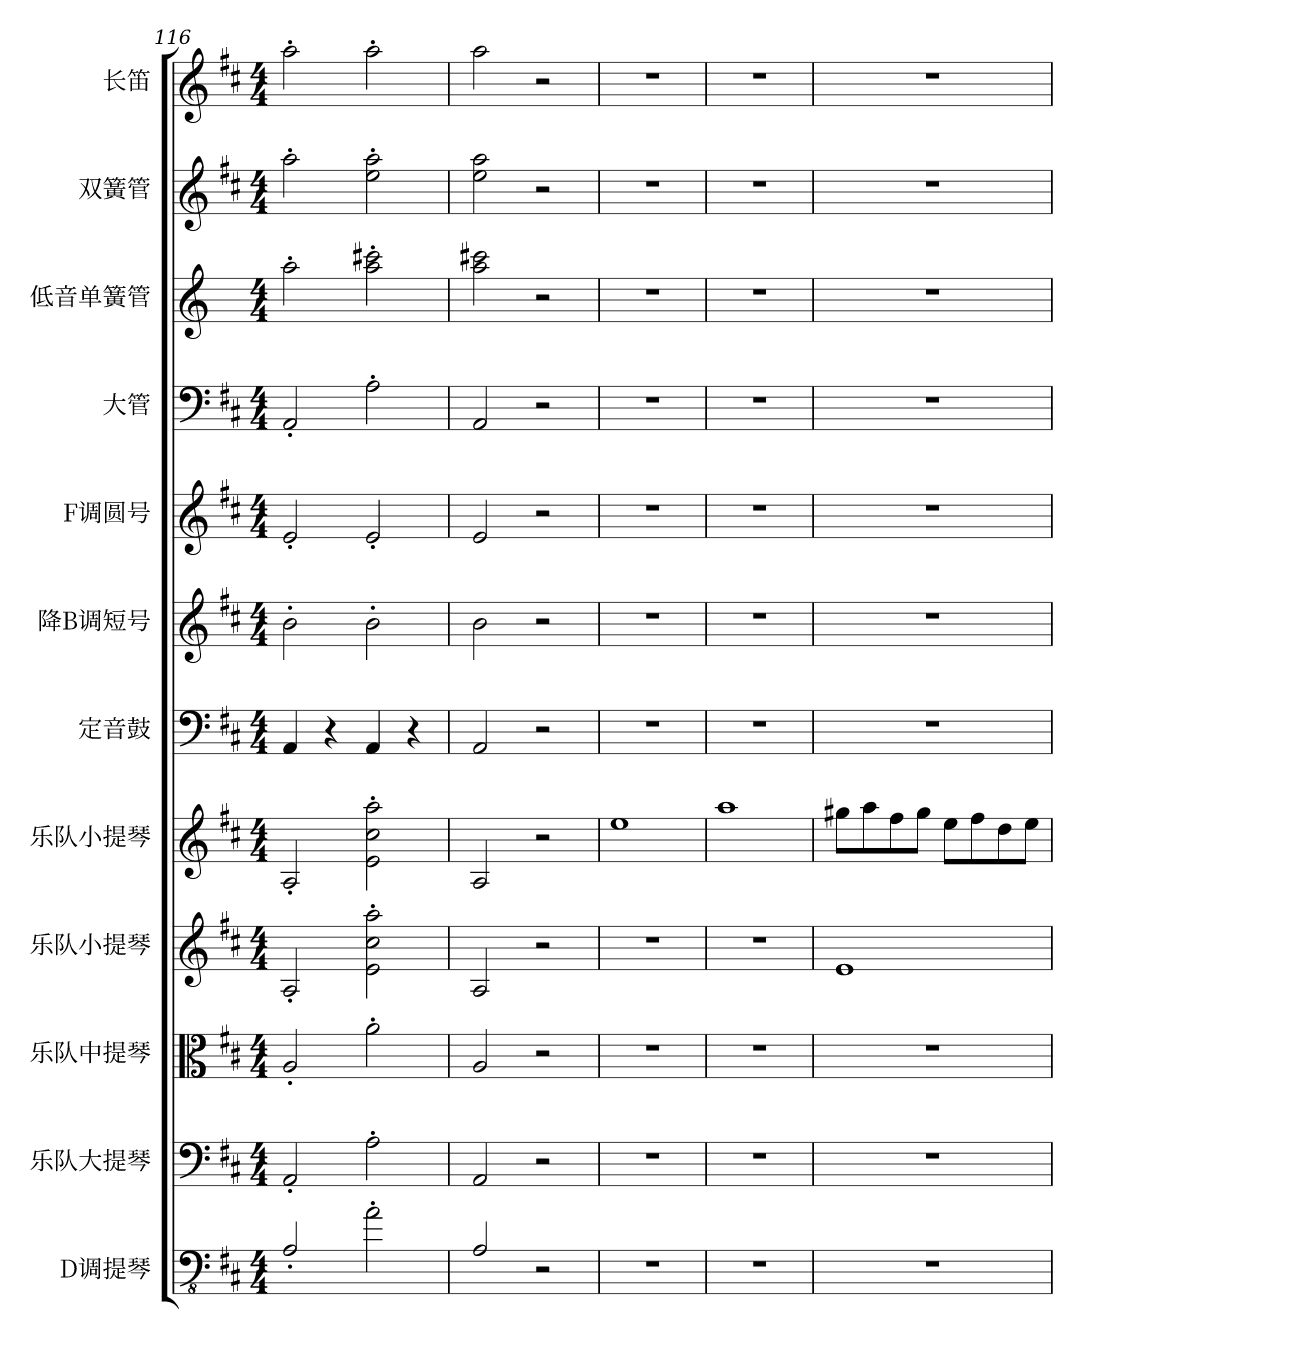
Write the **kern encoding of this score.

**kern	**kern	**kern	**kern	**kern	**kern	**kern	**kern	**kern	**kern	**kern	**kern
*part12	*part11	*part10	*part9	*part8	*part7	*part6	*part5	*part4	*part3	*part2	*part1
*staff12	*staff11	*staff10	*staff9	*staff8	*staff7	*staff6	*staff5	*staff4	*staff3	*staff2	*staff1
*I"D调提琴	*I"乐队大提琴	*I"乐队中提琴	*I"乐队小提琴	*I"乐队小提琴	*I"定音鼓	*I"降B调短号	*I"F调圆号	*I"大管	*I"低音单簧管	*I"双簧管	*I"长笛
*clefFv4	*clefF4	*clefC3	*clefG2	*clefG2	*clefF4	*clefG2	*clefG2	*clefF4	*clefG2	*clefG2	*clefG2
*ITrd7c12	*	*	*	*	*	*ITrd1c2	*ITrd4c7	*	*ITrd8c14	*	*
*k[f#c#]	*k[f#c#]	*k[f#c#]	*k[f#c#]	*k[f#c#]	*k[f#c#]	*k[]	*k[f#]	*k[f#c#]	*k[]	*k[f#c#]	*k[f#c#]
*M4/4	*M4/4	*M4/4	*M4/4	*M4/4	*M4/4	*M4/4	*M4/4	*M4/4	*M4/4	*M4/4	*M4/4
*MM252	*MM252	*MM252	*MM252	*MM252	*MM252	*MM252	*MM252	*MM252	*MM252	*MM252	*MM252
=116	=116	=116	=116	=116	=116	=116	=116	=116	=116	=116	=116
2AAA'/	2AA'/	2A'/	2A'/	2A'/	4AA/	2a'\	2A'/	2AA'/	2a'\	2aa'\	2aa'\
.	.	.	.	.	4r	.	.	.	.	.	.
2AA'\	2A'\	2a'\	2e\' 2cc#\' 2aa\'	2e\' 2cc#\' 2aa\'	4AA/	2a'\	2A'/	2A'\	2a\' 2cc#X\'	2ee\' 2aa\'	2aa'\
.	.	.	.	.	4r	.	.	.	.	.	.
!!LO:PB:g=z
=117	=117	=117	=117	=117	=117	=117	=117	=117	=117	=117	=117
*	*	*	*	*	*	*	*	*	*	*	*MM240
2AAA/	2AA/	2A/	2A/	2A/	2AA/	2a\	2A/	2AA/	2a\ 2cc#X\	2ee\ 2aa\	2aa\
2r	2r	2r	2r	2r	2r	2r	2r	2r	2r	2r	2r
=118	=118	=118	=118	=118	=118	=118	=118	=118	=118	=118	=118
*	*	*	*	*	*	*	*	*	*	*	*MM272
1r	1r	1r	1r	1ee	1r	1r	1r	1r	1r	1r	1r
=119	=119	=119	=119	=119	=119	=119	=119	=119	=119	=119	=119
1r	1r	1r	1r	1aa	1r	1r	1r	1r	1r	1r	1r
=120	=120	=120	=120	=120	=120	=120	=120	=120	=120	=120	=120
1r	1r	1r	1e	8gg#X\L	1r	1r	1r	1r	1r	1r	1r
.	.	.	.	8aa\	.	.	.	.	.	.	.
.	.	.	.	8ff#\	.	.	.	.	.	.	.
.	.	.	.	8gg#\J	.	.	.	.	.	.	.
.	.	.	.	8ee\L	.	.	.	.	.	.	.
.	.	.	.	8ff#\	.	.	.	.	.	.	.
.	.	.	.	8dd\	.	.	.	.	.	.	.
.	.	.	.	8ee\J	.	.	.	.	.	.	.
=	=	=	=	=	=	=	=	=	=	=	=
*-	*-	*-	*-	*-	*-	*-	*-	*-	*-	*-	*-
